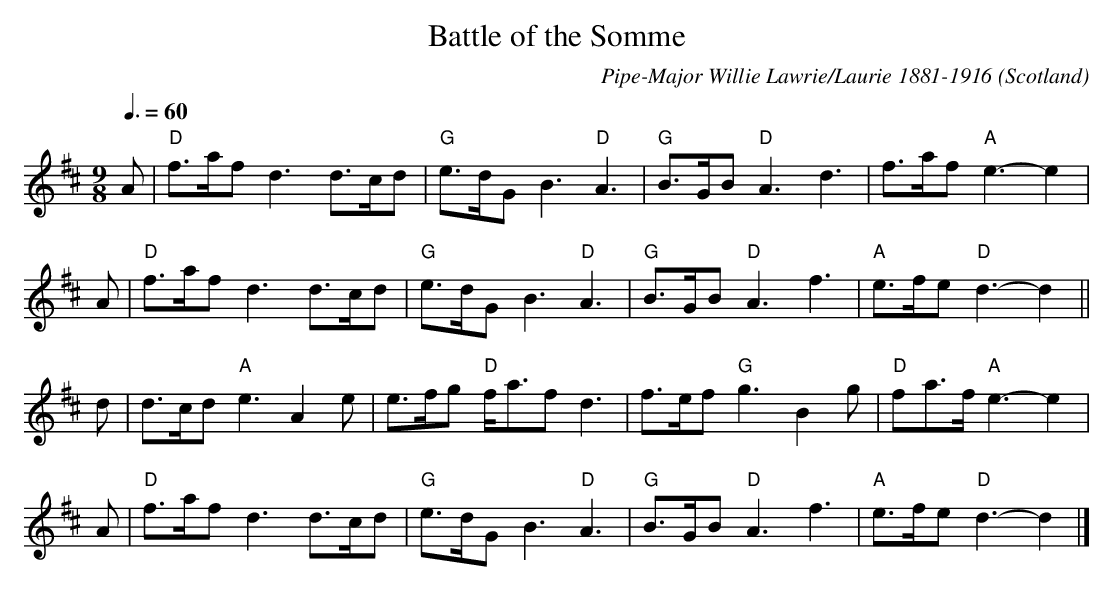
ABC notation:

X:1
T:Battle of the Somme
C:Pipe-Major Willie Lawrie/Laurie 1881-1916
O:Scotland
M:9/8
L:1/8
Q:3/8=60
K:D
A|"D"f>af d3 d>cd|"G"e>dG B3 "D"A3|"G"B>GB "D"A3 d3|f>af "A"e3- e2|
A|"D"f>af d3 d>cd|"G"e>dG B3 "D"A3|"G"B>GB "D"A3 f3|"A"e>fe "D"d3- d2||
d|d>cd "A"e3 A2e|e>fg "D"f<af d3|f>ef "G"g3 B2g|"D"fa>f "A"e3- e2|
A|"D"f>af d3 d>cd|"G"e>dG B3 "D"A3|"G"B>GB "D"A3 f3|"A"e>fe "D"d3- d2|]
